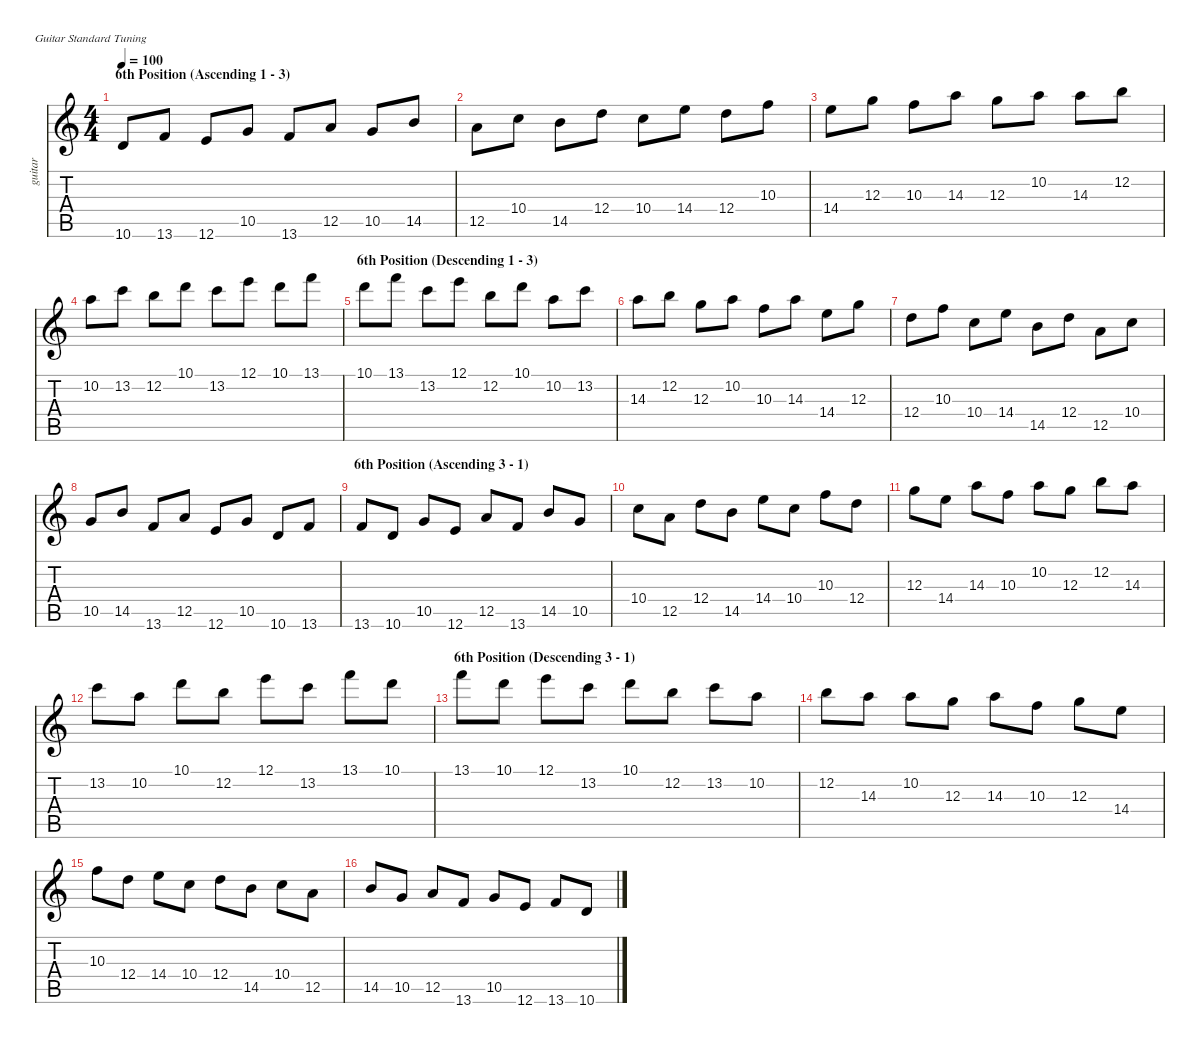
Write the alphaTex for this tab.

\defaultSystemsLayout 4
\hideDynamics
\bracketExtendMode nobrackets
\otherSystemsTrackNameOrientation horizontal
\track ("Clean Guitar" "guitar") {instrument electricguitarclean}
\staff {score tabs}
\tuning (E4 B3 G3 D3 A2 E2)
\ts (4 4)
\section ("" "6th Position (Ascending 1 - 3)")
\tempo 100
\clef g2
\ks c
10.6.8{dy mf beam Up} 13.6.8{beam Up} 12.6.8{beam Up} 10.5.8{beam Up} 13.6.8{beam Up} 12.5.8{beam Up} 10.5.8{beam Up} 14.5.8{beam Up} |
12.5.8{beam Down} 10.4.8{beam Down} 14.5.8{beam Down} 12.4.8{beam Down} 10.4.8{beam Down} 14.4.8{beam Down} 12.4.8{beam Down} 10.3.8{beam Down} |
14.4.8{beam Down} 12.3.8{beam Down} 10.3.8{beam Down} 14.3.8{beam Down} 12.3.8{beam Down} 10.2.8{beam Down} 14.3.8{beam Down} 12.2.8{beam Down} |
10.2.8{beam Down} 13.2.8{beam Down} 12.2.8{beam Down} 10.1.8{beam Down} 13.2.8{beam Down} 12.1.8{beam Down} 10.1.8{beam Down} 13.1.8{beam Down} |
\section ("" "6th Position (Descending 1 - 3)")
10.1.8{beam Down} 13.1.8{beam Down} 13.2.8{beam Down} 12.1.8{beam Down} 12.2.8{beam Down} 10.1.8{beam Down} 10.2.8{beam Down} 13.2.8{beam Down} |
14.3.8{beam Down} 12.2.8{beam Down} 12.3.8{beam Down} 10.2.8{beam Down} 10.3.8{beam Down} 14.3.8{beam Down} 14.4.8{beam Down} 12.3.8{beam Down} |
12.4.8{beam Down} 10.3.8{beam Down} 10.4.8{beam Down} 14.4.8{beam Down} 14.5.8{beam Down} 12.4.8{beam Down} 12.5.8{beam Down} 10.4.8{beam Down} |
10.5.8{beam Up} 14.5.8{beam Up} 13.6.8{beam Up} 12.5.8{beam Up} 12.6.8{beam Up} 10.5.8{beam Up} 10.6.8{beam Up} 13.6.8{beam Up} |
\section ("" "6th Position (Ascending 3 - 1)")
13.6.8{beam Up} 10.6.8{beam Up} 10.5.8{beam Up} 12.6.8{beam Up} 12.5.8{beam Up} 13.6.8{beam Up} 14.5.8{beam Up} 10.5.8{beam Up} |
10.4.8{beam Down} 12.5.8{beam Down} 12.4.8{beam Down} 14.5.8{beam Down} 14.4.8{beam Down} 10.4.8{beam Down} 10.3.8{beam Down} 12.4.8{beam Down} |
12.3.8{beam Down} 14.4.8{beam Down} 14.3.8{beam Down} 10.3.8{beam Down} 10.2.8{beam Down} 12.3.8{beam Down} 12.2.8{beam Down} 14.3.8{beam Down} |
13.2.8{beam Down} 10.2.8{beam Down} 10.1.8{beam Down} 12.2.8{beam Down} 12.1.8{beam Down} 13.2.8{beam Down} 13.1.8{beam Down} 10.1.8{beam Down} |
\section ("" "6th Position (Descending 3 - 1)")
13.1.8{beam Down} 10.1.8{beam Down} 12.1.8{beam Down} 13.2.8{beam Down} 10.1.8{beam Down} 12.2.8{beam Down} 13.2.8{beam Down} 10.2.8{beam Down} |
12.2.8{beam Down} 14.3.8{beam Down} 10.2.8{beam Down} 12.3.8{beam Down} 14.3.8{beam Down} 10.3.8{beam Down} 12.3.8{beam Down} 14.4.8{beam Down} |
10.3.8{beam Down} 12.4.8{beam Down} 14.4.8{beam Down} 10.4.8{beam Down} 12.4.8{beam Down} 14.5.8{beam Down} 10.4.8{beam Down} 12.5.8{beam Down} |
14.5.8{beam Up} 10.5.8{beam Up} 12.5.8{beam Up} 13.6.8{beam Up} 10.5.8{beam Up} 12.6.8{beam Up} 13.6.8{beam Up} 10.6.8{beam Up}
